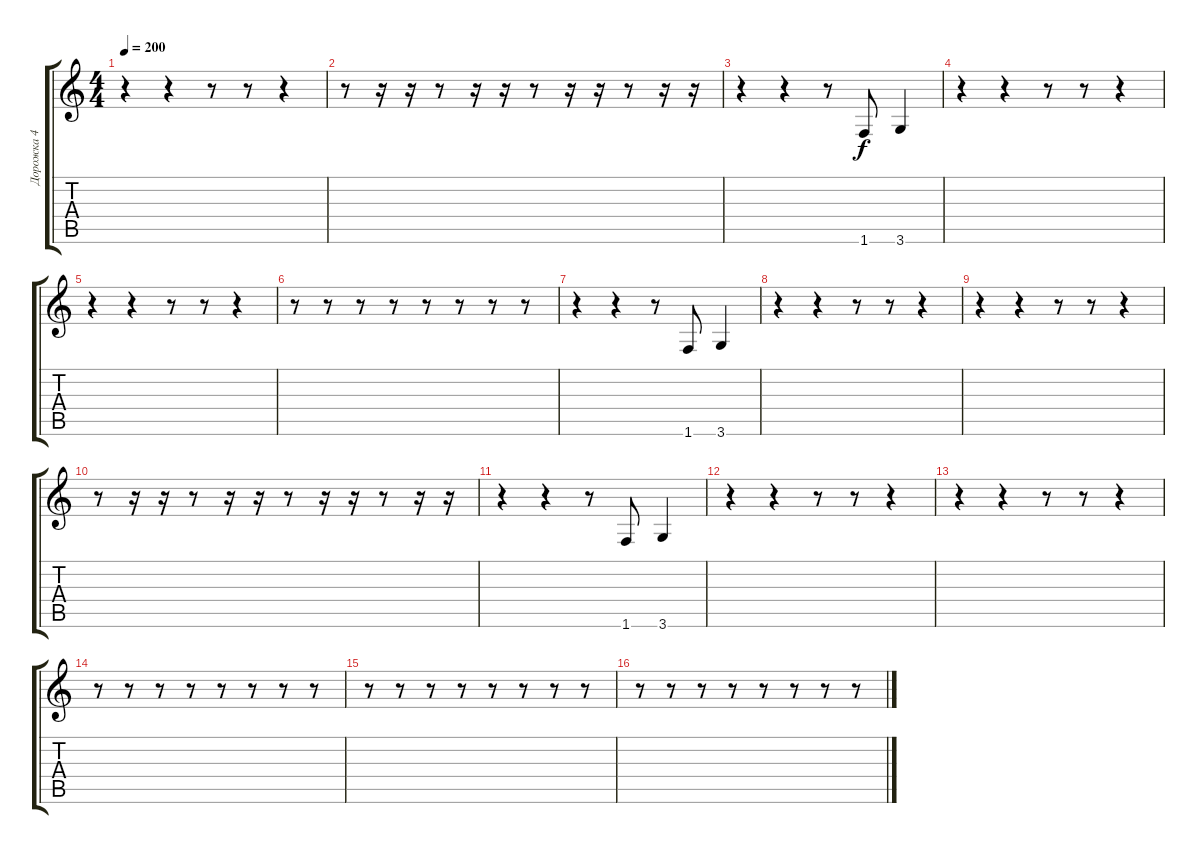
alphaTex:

\track ("Дорожка 4" "Дорожка 4") {instrument electricbasspick}
\staff {score tabs}
\tuning (E4 B3 G3 D3 A2 E2) {hide}
\ts (4 4)
\tempo 200
\clef g2
\ks c
r.4{dy f} r.4 r.8 r.8 r.4 |
r.8 r.16 r.16 r.8 r.16 r.16 r.8 r.16 r.16 r.8 r.16 r.16 |
r.4 r.4 r.8 1.6.8 3.6.4 |
r.4 r.4 r.8 r.8 r.4 |
r.4 r.4 r.8 r.8 r.4 |
r.8 r.8 r.8 r.8 r.8 r.8 r.8 r.8 |
r.4 r.4 r.8 1.6.8 3.6.4 |
r.4 r.4 r.8 r.8 r.4 |
r.4 r.4 r.8 r.8 r.4 |
r.8 r.16 r.16 r.8 r.16 r.16 r.8 r.16 r.16 r.8 r.16 r.16 |
r.4 r.4 r.8 1.6.8 3.6.4 |
r.4 r.4 r.8 r.8 r.4 |
r.4 r.4 r.8 r.8 r.4 |
r.8 r.8 r.8 r.8 r.8 r.8 r.8 r.8 |
r.8 r.8 r.8 r.8 r.8 r.8 r.8 r.8 |
r.8 r.8 r.8 r.8 r.8 r.8 r.8 r.8
